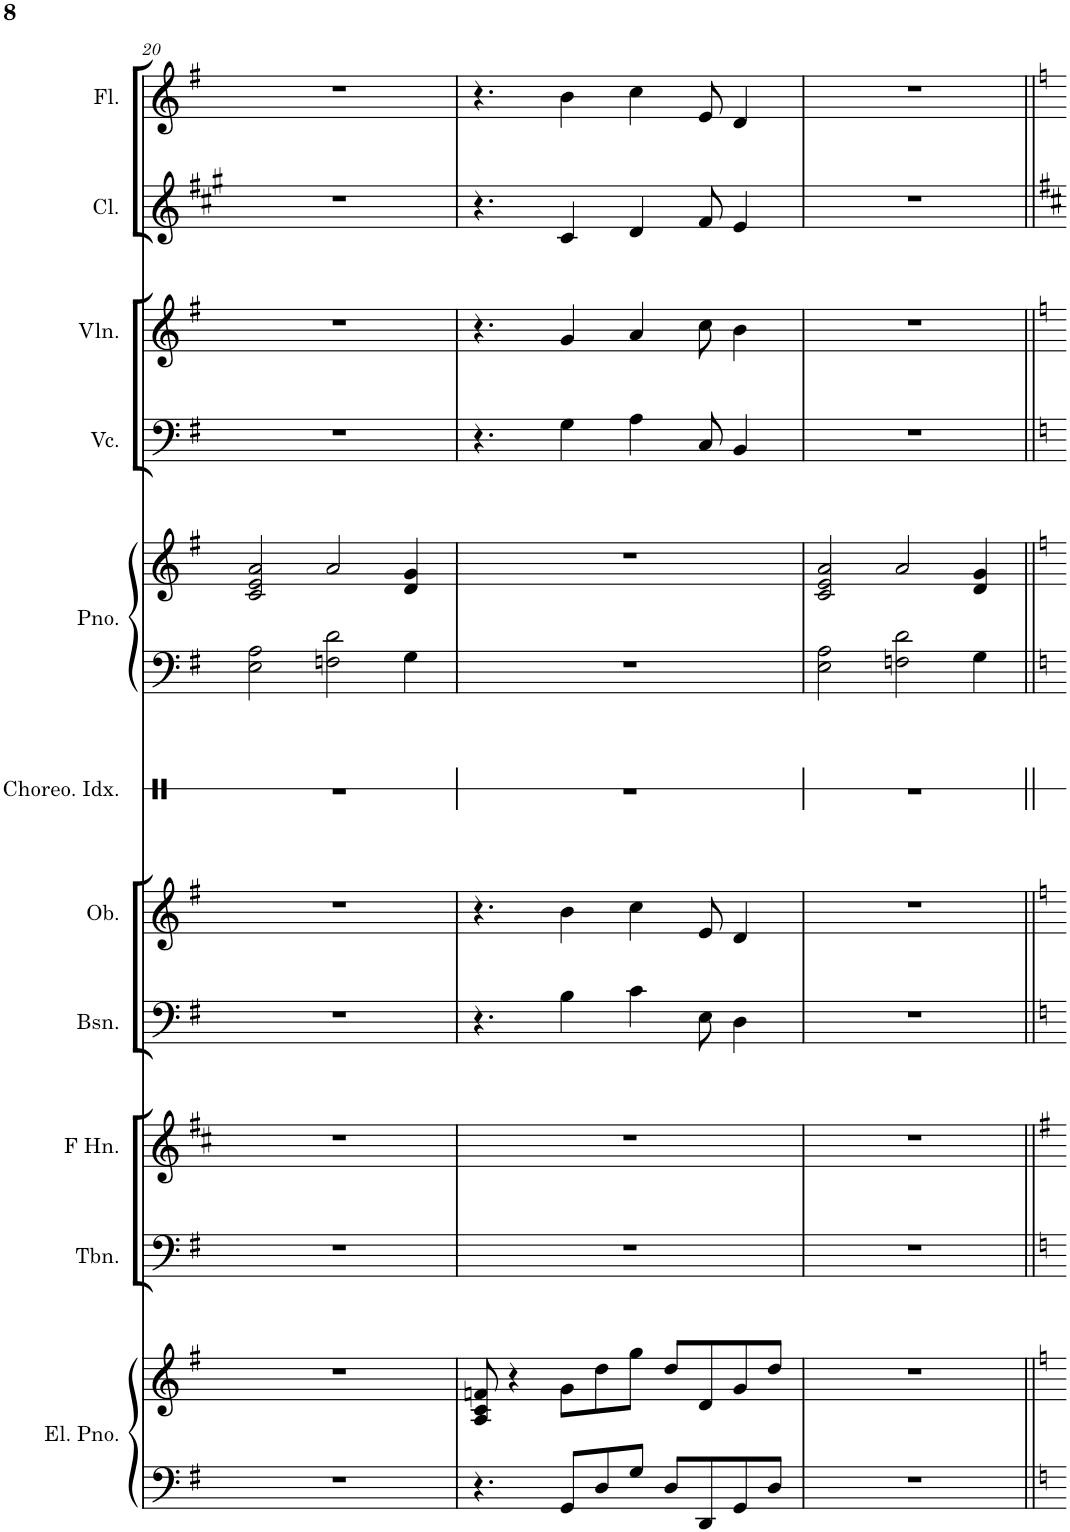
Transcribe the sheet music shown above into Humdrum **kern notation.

**kern	**kern	**kern	**kern	**kern	**kern	**kern	**kern	**kern	**kern	**kern	**kern	**kern
*part11	*part11	*part10	*part9	*part8	*part7	*part6	*part5	*part5	*part4	*part3	*part2	*part1
*staff13	*staff12	*staff11	*staff10	*staff9	*staff8	*staff7	*staff6	*staff5	*staff4	*staff3	*staff2	*staff1
*I"Electric Piano	*	*I"Trombone	*I"Horn in F	*I"Bassoon	*I"Oboe	*I"Choreographic Index	*I"Piano	*	*I"Violoncello	*I"Violin	*I"Clarinet	*I"Flute
*I'El. Pno.	*	*I'Tbn.	*	*I'Bsn.	*I'Ob.	*I'Choreo. Idx.	*I'Pno.	*	*I'Vc.	*I'Vln.	*I'Cl.	*I'Fl.
!!LO:PB:g=z
*clefF4	*clefG2	*clefF4	*clefG2	*clefF4	*clefG2	*clefX	*clefF4	*clefG2	*clefF4	*clefG2	*clefG2	*clefG2
*	*	*	*Trd4c7	*	*	*	*	*	*	*	*Trd1c2	*
*k[f#]	*k[f#]	*k[f#]	*k[f#c#]	*k[f#]	*k[f#]	*k[b-]	*k[f#]	*k[f#]	*k[f#]	*k[f#]	*k[f#c#g#]	*k[f#]
*M5/4	*M5/4	*M5/4	*M5/4	*M5/4	*M5/4	*M5/4	*M5/4	*M5/4	*M5/4	*M5/4	*M5/4	*M5/4
=20	=20	=20	=20	=20	=20	=20	=20	=20	=20	=20	=20	=20
4%5r	4%5r	4%5r	4%5r	4%5r	4%5r	4%5r	2E\ 2A\	2c/ 2e/ 2a/	4%5r	4%5r	4%5r	4%5r
.	.	.	.	.	.	.	2Fn\ 2d\	2a/	.	.	.	.
.	.	.	.	.	.	.	4G\	4d/ 4g/	.	.	.	.
=21	=21	=21	=21	=21	=21	=21	=21	=21	=21	=21	=21	=21
4.r	8A/ 8c/ 8fn/	4%5r	4%5r	4.r	4.r	4%5r	4%5r	4%5r	4.r	4.r	4.r	4.r
.	4r	.	.	.	.	.	.	.	.	.	.	.
8GG/L	8g\L	.	.	4B\	4b\	.	.	.	4G\	4g/	4c#/	4b\
8D/	8dd\	.	.	.	.	.	.	.	.	.	.	.
8G/J	8gg\J	.	.	4c\	4cc\	.	.	.	4A\	4a/	4d/	4cc\
8D/L	8dd/L	.	.	.	.	.	.	.	.	.	.	.
8DD/	8d/	.	.	8E\	8e/	.	.	.	8C/	8cc\	8f#/	8e/
8GG/	8g/	.	.	4D\	4d/	.	.	.	4BB/	4b\	4e/	4d/
8D/J	8dd/J	.	.	.	.	.	.	.	.	.	.	.
=22	=22	=22	=22	=22	=22	=22	=22	=22	=22	=22	=22	=22
4%5r	4%5r	4%5r	4%5r	4%5r	4%5r	4%5r	2E\ 2A\	2c/ 2e/ 2a/	4%5r	4%5r	4%5r	4%5r
.	.	.	.	.	.	.	2Fn\ 2d\	2a/	.	.	.	.
.	.	.	.	.	.	.	4G\	4d/ 4g/	.	.	.	.
=||	=||	=||	=||	=||	=||	=||	=||	=||	=||	=||	=||	=||
*-	*-	*-	*-	*-	*-	*-	*-	*-	*-	*-	*-	*-
